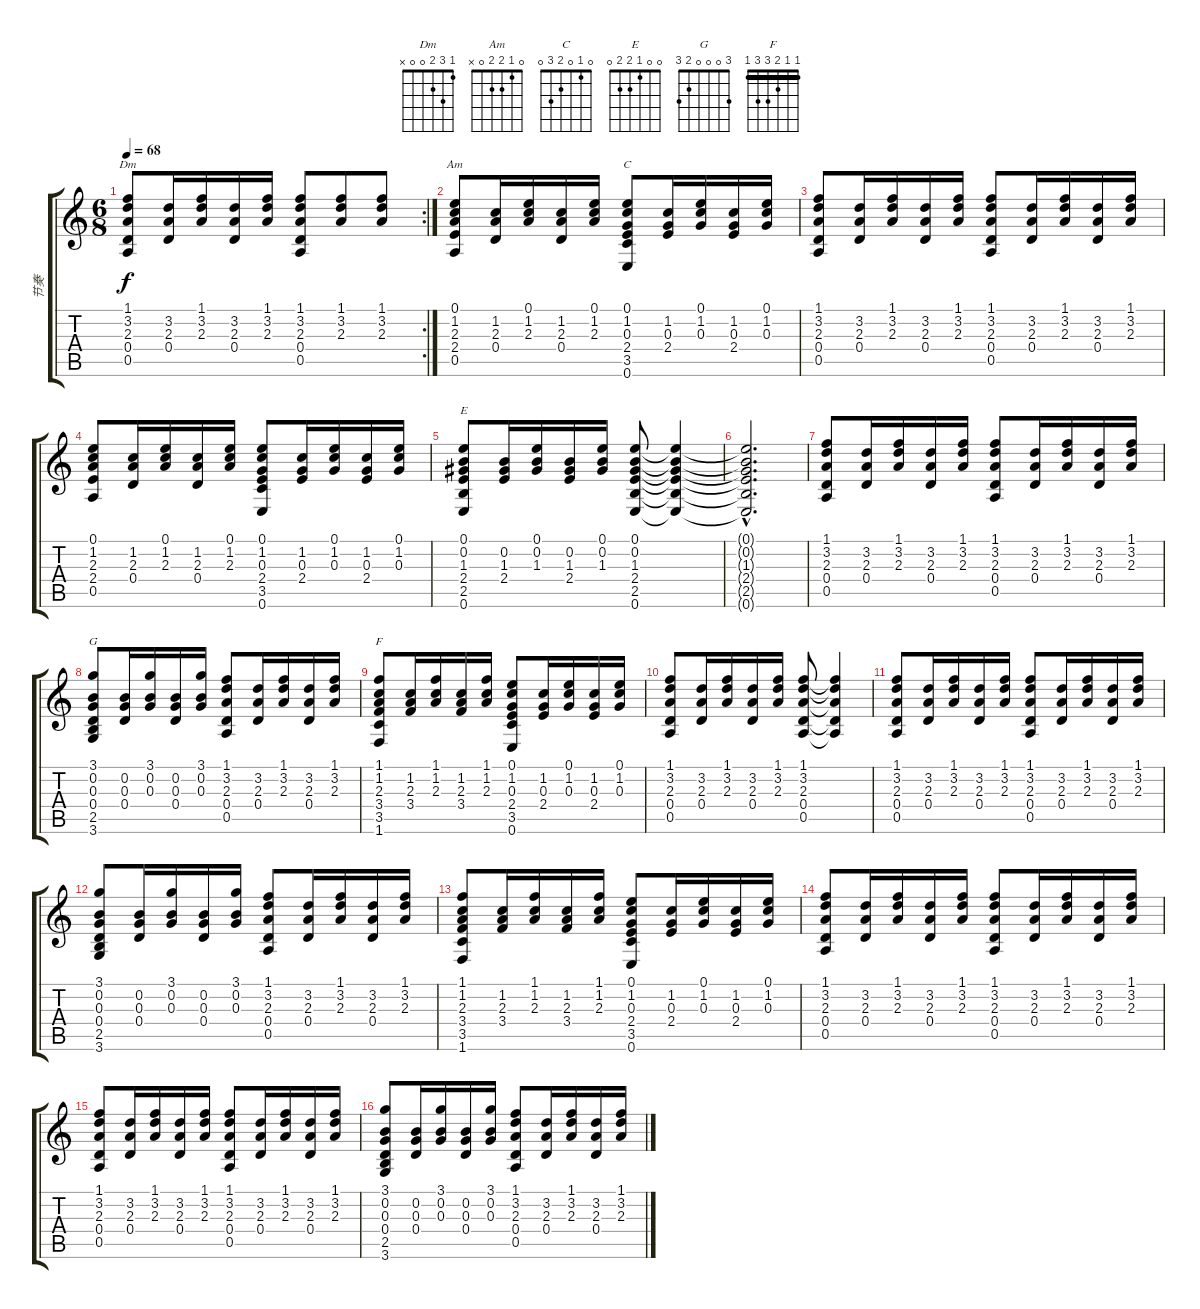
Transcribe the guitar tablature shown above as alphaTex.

\track ("节奏" "节奏") {instrument acousticguitarsteel}
\staff {score tabs}
\tuning (E4 B3 G3 D3 A2 E2) {hide}
\chord ("Dm" 1 3 2 0 0 x)
\chord ("Am" 0 1 2 2 0 x)
\chord ("C" 0 1 0 2 3 0)
\chord ("E" 0 0 1 2 2 0)
\chord ("G" 3 0 0 0 2 3)
\chord ("F" 1 1 2 3 3 1) {barre 1}
\rc 2
\ts (6 8)
\tempo 68
\clef g2
\ks c
(1.1 3.2 2.3 0.4 0.5).8{ch "Dm" dy f} (3.2 2.3 0.4).16 (1.1 3.2 2.3).16 (3.2 2.3 0.4).16 (1.1 3.2 2.3).16 (1.1 3.2 2.3 0.4 0.5).8 (1.1 3.2 2.3).8 (1.1 3.2 2.3).8 |
(0.1 1.2 2.3 2.4 0.5).8{ch "Am"} (1.2 2.3 0.4).16 (0.1 1.2 2.3).16 (1.2 2.3 0.4).16 (0.1 1.2 2.3).16 (0.1 1.2 0.3 2.4 3.5 0.6).8{ch "C"} (1.2 0.3 2.4).16 (0.1 1.2 0.3).16 (1.2 0.3 2.4).16 (0.1 1.2 0.3).16 |
(1.1 3.2 2.3 0.4 0.5).8 (3.2 2.3 0.4).16 (1.1 3.2 2.3).16 (3.2 2.3 0.4).16 (1.1 3.2 2.3).16 (1.1 3.2 2.3 0.4 0.5).8 (3.2 2.3 0.4).16 (1.1 3.2 2.3).16 (3.2 2.3 0.4).16 (1.1 3.2 2.3).16 |
(0.1 1.2 2.3 2.4 0.5).8 (1.2 2.3 0.4).16 (0.1 1.2 2.3).16 (1.2 2.3 0.4).16 (0.1 1.2 2.3).16 (0.1 1.2 0.3 2.4 3.5 0.6).8 (1.2 0.3 2.4).16 (0.1 1.2 0.3).16 (1.2 0.3 2.4).16 (0.1 1.2 0.3).16 |
(0.1 0.2 1.3 2.4 2.5 0.6).8{ch "E"} (0.2 1.3 2.4).16 (0.1 0.2 1.3).16 (0.2 1.3 2.4).16 (0.1 0.2 1.3).16 (0.1 0.2 1.3 2.4 2.5 0.6).8 (0.1{t} 0.2{t} 1.3{t} 2.4{t} 2.5{t} 0.6{t}).4 |
(0.1{hac t} 0.2{hac t} 1.3{hac t} 2.4{hac t} 2.5{hac t} 0.6{hac t}).2{d} |
(1.1 3.2 2.3 0.4 0.5).8 (3.2 2.3 0.4).16 (1.1 3.2 2.3).16 (3.2 2.3 0.4).16 (1.1 3.2 2.3).16 (1.1 3.2 2.3 0.4 0.5).8 (3.2 2.3 0.4).16 (1.1 3.2 2.3).16 (3.2 2.3 0.4).16 (1.1 3.2 2.3).16 |
(3.1 0.2 0.3 0.4 2.5 3.6).8{ch "G"} (0.2 0.3 0.4).16 (3.1 0.2 0.3).16 (0.2 0.3 0.4).16 (3.1 0.2 0.3).16 (1.1 3.2 2.3 0.4 0.5).8 (3.2 2.3 0.4).16 (1.1 3.2 2.3).16 (3.2 2.3 0.4).16 (1.1 3.2 2.3).16 |
(1.1 1.2 2.3 3.4 3.5 1.6).8{ch "F"} (1.2 2.3 3.4).16 (1.1 1.2 2.3).16 (1.2 2.3 3.4).16 (1.1 1.2 2.3).16 (0.1 1.2 0.3 2.4 3.5 0.6).8 (1.2 0.3 2.4).16 (0.1 1.2 0.3).16 (1.2 0.3 2.4).16 (0.1 1.2 0.3).16 |
(1.1 3.2 2.3 0.4 0.5).8 (3.2 2.3 0.4).16 (1.1 3.2 2.3).16 (3.2 2.3 0.4).16 (1.1 3.2 2.3).16 (1.1 3.2 2.3 0.4 0.5).8 (1.1{t} 3.2{t} 2.3{t} 0.4{t} 0.5{t}).4 |
(1.1 3.2 2.3 0.4 0.5).8 (3.2 2.3 0.4).16 (1.1 3.2 2.3).16 (3.2 2.3 0.4).16 (1.1 3.2 2.3).16 (1.1 3.2 2.3 0.4 0.5).8 (3.2 2.3 0.4).16 (1.1 3.2 2.3).16 (3.2 2.3 0.4).16 (1.1 3.2 2.3).16 |
(3.1 0.2 0.3 0.4 2.5 3.6).8 (0.2 0.3 0.4).16 (3.1 0.2 0.3).16 (0.2 0.3 0.4).16 (3.1 0.2 0.3).16 (1.1 3.2 2.3 0.4 0.5).8 (3.2 2.3 0.4).16 (1.1 3.2 2.3).16 (3.2 2.3 0.4).16 (1.1 3.2 2.3).16 |
(1.1 1.2 2.3 3.4 3.5 1.6).8 (1.2 2.3 3.4).16 (1.1 1.2 2.3).16 (1.2 2.3 3.4).16 (1.1 1.2 2.3).16 (0.1 1.2 0.3 2.4 3.5 0.6).8 (1.2 0.3 2.4).16 (0.1 1.2 0.3).16 (1.2 0.3 2.4).16 (0.1 1.2 0.3).16 |
(1.1 3.2 2.3 0.4 0.5).8 (3.2 2.3 0.4).16 (1.1 3.2 2.3).16 (3.2 2.3 0.4).16 (1.1 3.2 2.3).16 (1.1 3.2 2.3 0.4 0.5).8 (3.2 2.3 0.4).16 (1.1 3.2 2.3).16 (3.2 2.3 0.4).16 (1.1 3.2 2.3).16 |
(1.1 3.2 2.3 0.4 0.5).8 (3.2 2.3 0.4).16 (1.1 3.2 2.3).16 (3.2 2.3 0.4).16 (1.1 3.2 2.3).16 (1.1 3.2 2.3 0.4 0.5).8 (3.2 2.3 0.4).16 (1.1 3.2 2.3).16 (3.2 2.3 0.4).16 (1.1 3.2 2.3).16 |
(3.1 0.2 0.3 0.4 2.5 3.6).8 (0.2 0.3 0.4).16 (3.1 0.2 0.3).16 (0.2 0.3 0.4).16 (3.1 0.2 0.3).16 (1.1 3.2 2.3 0.4 0.5).8 (3.2 2.3 0.4).16 (1.1 3.2 2.3).16 (3.2 2.3 0.4).16 (1.1 3.2 2.3).16
